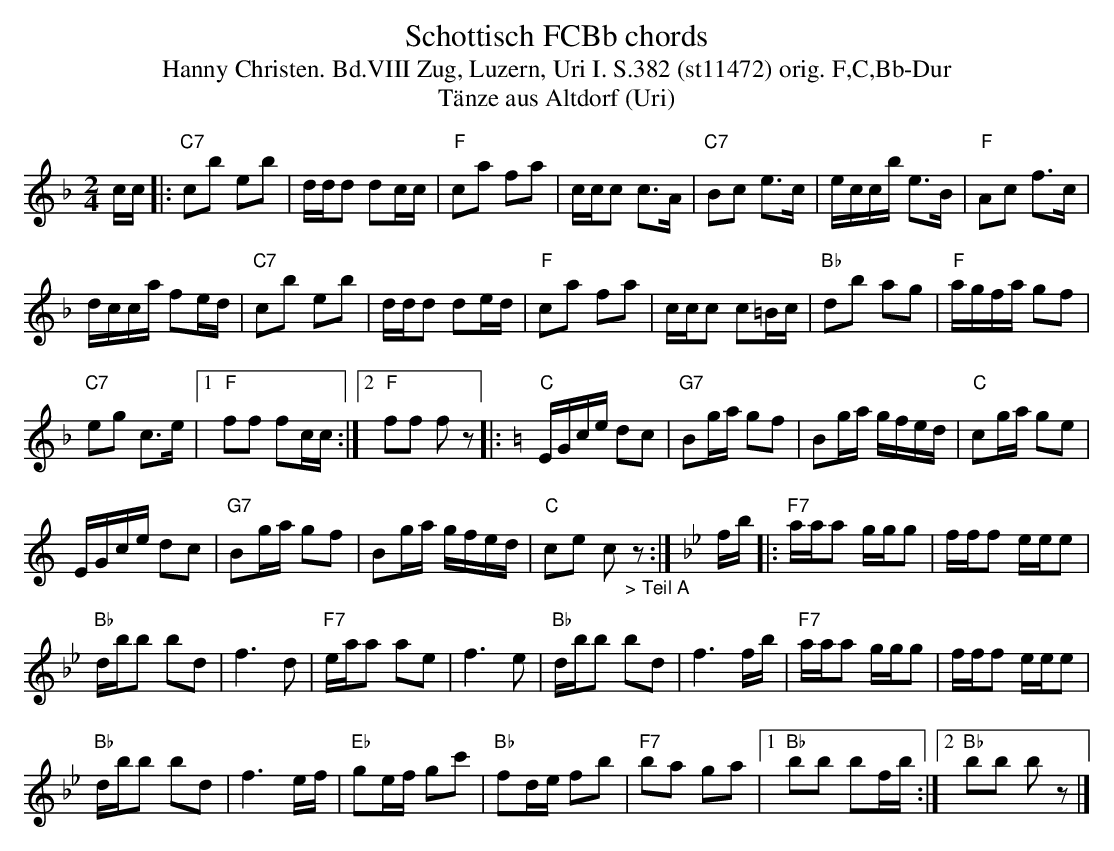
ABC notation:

X:1
T: Schottisch FCBb chords
T:Hanny Christen. Bd.VIII Zug, Luzern, Uri I. S.382 (st11472) orig. F,C,Bb-Dur
T: T\"anze aus Altdorf (Uri)
M:2/4
L:1/16
K:F %%MIDI gchordon
cc |: "C7"c2b2 e2b2 | ddd2 d2cc | "F"c2a2 f2a2 | ccc2 c3A | "C7"B2c2 e3c | eccb e3B | "F"A2c2 f3c |
dcca f2ed | "C7"c2b2 e2b2 | ddd2 d2ed | "F"c2a2 f2a2 | ccc2 c2=Bc | "Bb"d2b2 a2g2 | "F"agfa g2f2 |
"C7"e2g2 c3e |1 "F"f2f2 f2cc :|2 "F"f2f2 f2z2 |: [K:C] "C"EGce d2c2 | "G7"B2ga g2f2 | B2ga gfed | "C"c2ga g2e2 |
EGce d2c2 | "G7"B2ga g2f2 | B2ga gfed | "C"c2e2 c2"_> Teil A"z2 :| [K:Bb] fb |: "F7"aaa2 ggg2 | fff2 eee2 |
"Bb"dbb2 b2d2 | f6d2 | "F7"eaa2 a2e2 | f6e2 | "Bb"dbb2 b2d2 | f6fb | "F7"aaa2 ggg2 | fff2 eee2 |
"Bb"dbb2 b2d2 | f6ef | "Eb"g2ef g2c'2 | "Bb"f2de f2b2 | "F7"b2a2 g2a2 |1 "Bb"b2b2 b2fb :|2 "Bb"b2b2 b2z2 |]
